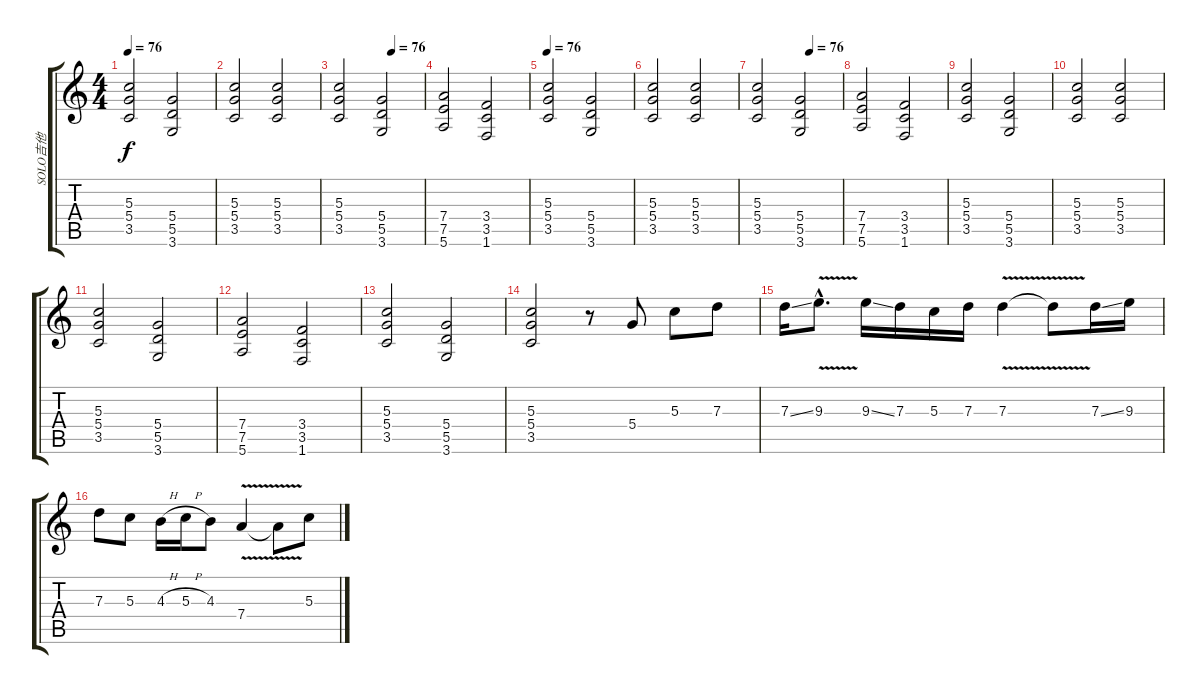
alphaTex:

\track ("SOLO吉他" "SOLO吉他") {instrument overdrivenguitar}
\staff {score tabs}
\tuning (E4 B3 G3 D3 A2 E2) {hide}
\ts (4 4)
\tempo 76
\clef g2
\ks c
(5.3 5.4 3.5).2{dy f} (5.4 5.5 3.6).2 |
(5.3 5.4 3.5).2{volume 10} (5.3 5.4 3.5).2 |
\tempo (76 0.625)
(5.3 5.4 3.5).2 (5.4 5.5 3.6).2 |
(7.4 7.5 5.6).2 (3.4 3.5 1.6).2 |
\tempo 76
(5.3 5.4 3.5).2{volume 10} (5.4 5.5 3.6).2 |
(5.3 5.4 3.5).2 (5.3 5.4 3.5).2 |
\tempo (76 0.625)
(5.3 5.4 3.5).2{volume 10} (5.4 5.5 3.6).2 |
(7.4 7.5 5.6).2 (3.4 3.5 1.6).2 |
(5.3 5.4 3.5).2 (5.4 5.5 3.6).2 |
(5.3 5.4 3.5).2 (5.3 5.4 3.5).2 |
(5.3 5.4 3.5).2{volume 10} (5.4 5.5 3.6).2 |
(7.4 7.5 5.6).2 (3.4 3.5 1.6).2 |
(5.3 5.4 3.5).2 (5.4 5.5 3.6).2 |
(5.3 5.4 3.5).2{volume 10} r.8 5.4.8 5.3.8 7.3.8 |
7.3{ss}.16 9.3{v hac}.8{d} 9.3{ss}.16 7.3.16 5.3.16 7.3.16 7.3{v}.4 7.3{t}.8 7.3{ss}.16 9.3.16 |
7.3.8 5.3.8 4.3{h}.16 5.3{h}.16 4.3.8 7.4{v}.4 7.4{t}.8 5.3{ss}.8
